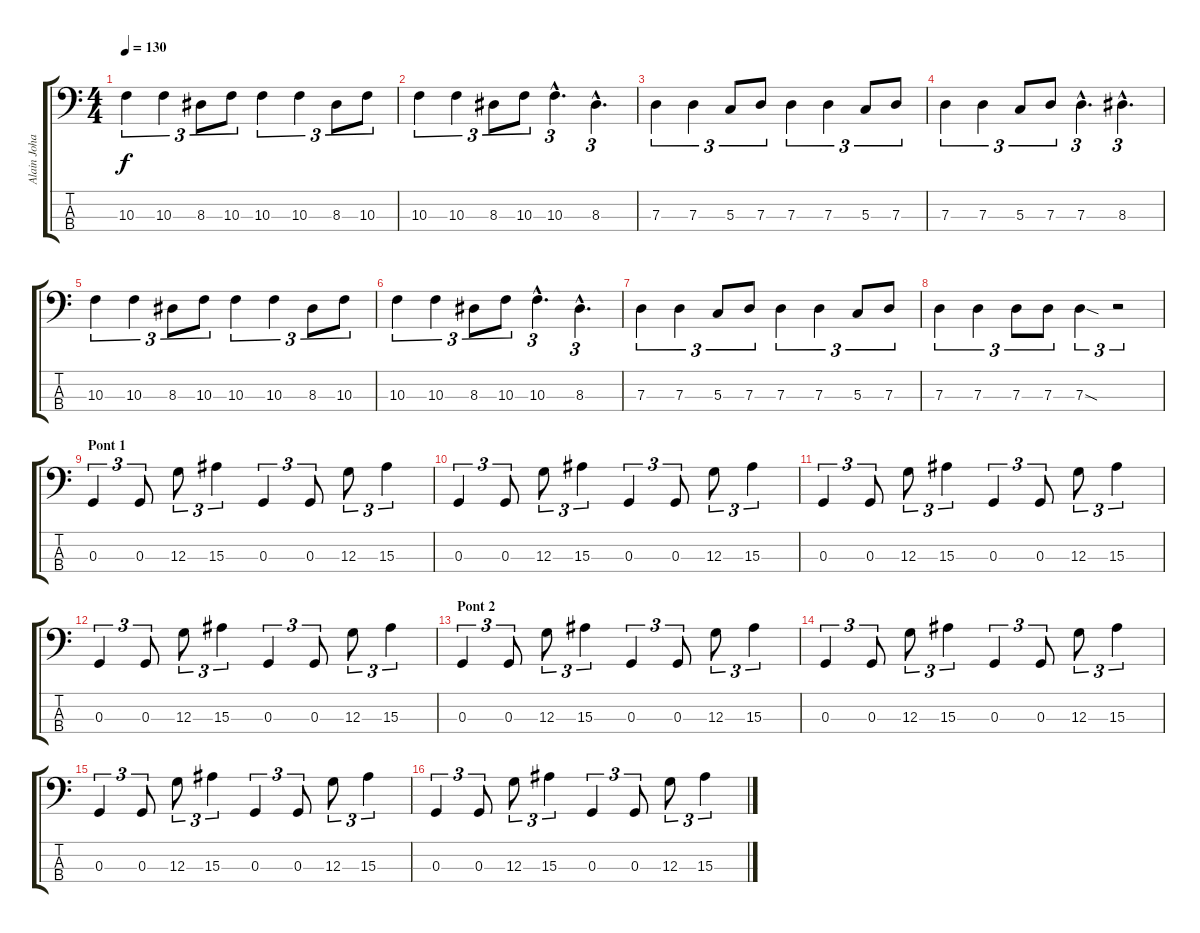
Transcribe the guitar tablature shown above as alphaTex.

\track ("Alain Johannes" "Alain Joha") {instrument electricbasspick}
\staff {score tabs}
\tuning (G2 D2 G1 E1) {hide}
\ts (4 4)
\tempo 130
\clef f4
\ks c
10.3.4{tu (3 2) dy f} 10.3.4{tu (3 2)} 8.3.8{tu (3 2)} 10.3.8{tu (3 2)} 10.3.4{tu (3 2)} 10.3.4{tu (3 2)} 8.3.8{tu (3 2)} 10.3.8{tu (3 2)} |
10.3.4{tu (3 2)} 10.3.4{tu (3 2)} 8.3.8{tu (3 2)} 10.3.8{tu (3 2)} 10.3{hac}.4{d tu (3 2)} 8.3{hac}.4{d tu (3 2)} |
7.3.4{tu (3 2)} 7.3.4{tu (3 2)} 5.3.8{tu (3 2)} 7.3.8{tu (3 2)} 7.3.4{tu (3 2)} 7.3.4{tu (3 2)} 5.3.8{tu (3 2)} 7.3.8{tu (3 2)} |
7.3.4{tu (3 2)} 7.3.4{tu (3 2)} 5.3.8{tu (3 2)} 7.3.8{tu (3 2)} 7.3{hac}.4{d tu (3 2)} 8.3{hac}.4{d tu (3 2)} |
10.3.4{tu (3 2)} 10.3.4{tu (3 2)} 8.3.8{tu (3 2)} 10.3.8{tu (3 2)} 10.3.4{tu (3 2)} 10.3.4{tu (3 2)} 8.3.8{tu (3 2)} 10.3.8{tu (3 2)} |
10.3.4{tu (3 2)} 10.3.4{tu (3 2)} 8.3.8{tu (3 2)} 10.3.8{tu (3 2)} 10.3{hac}.4{d tu (3 2)} 8.3{hac}.4{d tu (3 2)} |
7.3.4{tu (3 2)} 7.3.4{tu (3 2)} 5.3.8{tu (3 2)} 7.3.8{tu (3 2)} 7.3.4{tu (3 2)} 7.3.4{tu (3 2)} 5.3.8{tu (3 2)} 7.3.8{tu (3 2)} |
7.3.4{tu (3 2)} 7.3.4{tu (3 2)} 7.3.8{tu (3 2)} 7.3.8{tu (3 2)} 7.3{sod}.4{tu (3 2)} r.2{tu (3 2)} |
\section ("" "Pont 1")
0.3.4{tu (3 2)} 0.3.8{tu (3 2)} 12.3.8{tu (3 2)} 15.3.4{tu (3 2)} 0.3.4{tu (3 2)} 0.3.8{tu (3 2)} 12.3.8{tu (3 2)} 15.3.4{tu (3 2)} |
0.3.4{tu (3 2)} 0.3.8{tu (3 2)} 12.3.8{tu (3 2)} 15.3.4{tu (3 2)} 0.3.4{tu (3 2)} 0.3.8{tu (3 2)} 12.3.8{tu (3 2)} 15.3.4{tu (3 2)} |
0.3.4{tu (3 2)} 0.3.8{tu (3 2)} 12.3.8{tu (3 2)} 15.3.4{tu (3 2)} 0.3.4{tu (3 2)} 0.3.8{tu (3 2)} 12.3.8{tu (3 2)} 15.3.4{tu (3 2)} |
0.3.4{tu (3 2)} 0.3.8{tu (3 2)} 12.3.8{tu (3 2)} 15.3.4{tu (3 2)} 0.3.4{tu (3 2)} 0.3.8{tu (3 2)} 12.3.8{tu (3 2)} 15.3.4{tu (3 2)} |
\section ("" "Pont 2")
0.3.4{tu (3 2)} 0.3.8{tu (3 2)} 12.3.8{tu (3 2)} 15.3.4{tu (3 2)} 0.3.4{tu (3 2)} 0.3.8{tu (3 2)} 12.3.8{tu (3 2)} 15.3.4{tu (3 2)} |
0.3.4{tu (3 2)} 0.3.8{tu (3 2)} 12.3.8{tu (3 2)} 15.3.4{tu (3 2)} 0.3.4{tu (3 2)} 0.3.8{tu (3 2)} 12.3.8{tu (3 2)} 15.3.4{tu (3 2)} |
0.3.4{tu (3 2)} 0.3.8{tu (3 2)} 12.3.8{tu (3 2)} 15.3.4{tu (3 2)} 0.3.4{tu (3 2)} 0.3.8{tu (3 2)} 12.3.8{tu (3 2)} 15.3.4{tu (3 2)} |
0.3.4{tu (3 2)} 0.3.8{tu (3 2)} 12.3.8{tu (3 2)} 15.3.4{tu (3 2)} 0.3.4{tu (3 2)} 0.3.8{tu (3 2)} 12.3.8{tu (3 2)} 15.3.4{tu (3 2)}
